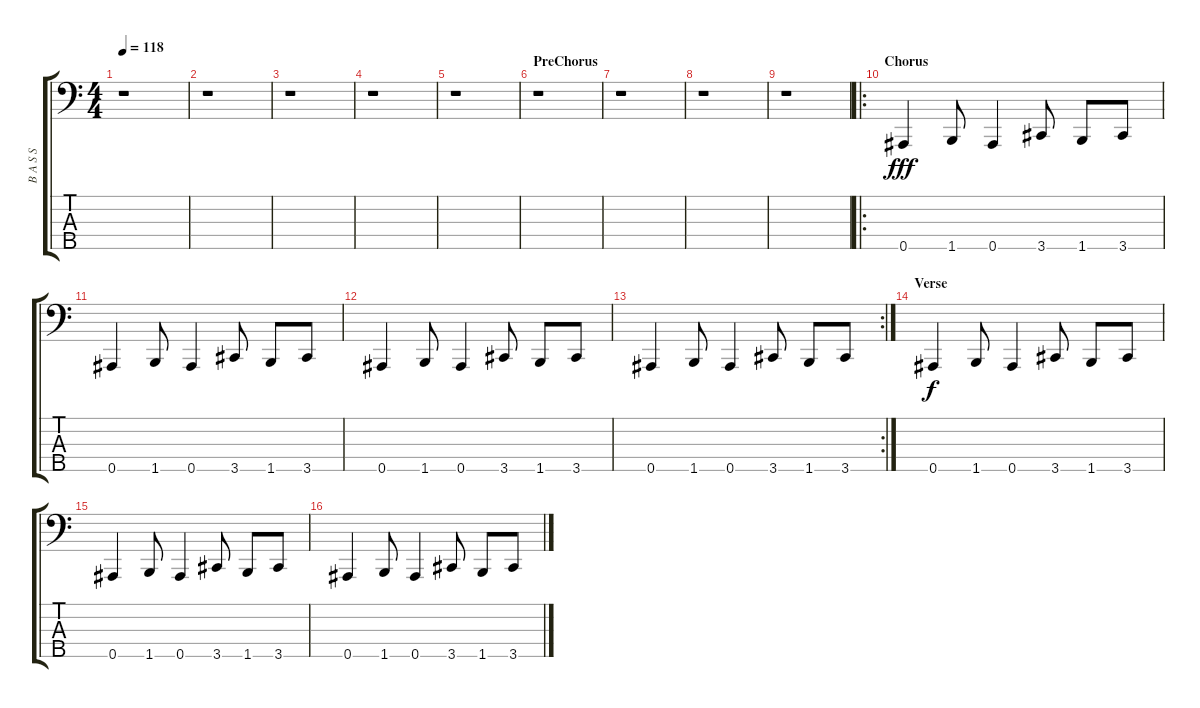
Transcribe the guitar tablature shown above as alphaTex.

\track ("B A S S" "B A S S") {instrument slapbass2}
\staff {score tabs}
\tuning (Gb2 Db2 Ab1 Eb1 Bb0) {hide}
\ts (4 4)
\tempo 118
\clef f4
\ks c
r.1{dy fff instrument slapbass2} |
r.1 |
r.1 |
r.1 |
r.1 |
\section ("" "PreChorus")
r.1 |
r.1 |
r.1 |
r.1 |
\ro
\section ("" "Chorus")
0.5.4 1.5.8 0.5.4 3.5.8 1.5.8 3.5.8 |
0.5.4 1.5.8 0.5.4 3.5.8 1.5.8 3.5.8 |
0.5.4 1.5.8 0.5.4 3.5.8 1.5.8 3.5.8 |
\rc 2
0.5.4 1.5.8 0.5.4 3.5.8 1.5.8 3.5.8 |
\section ("" "Verse")
0.5.4{dy f} 1.5.8 0.5.4 3.5.8 1.5.8 3.5.8 |
0.5.4 1.5.8 0.5.4 3.5.8 1.5.8 3.5.8 |
0.5.4 1.5.8 0.5.4 3.5.8 1.5.8 3.5.8
